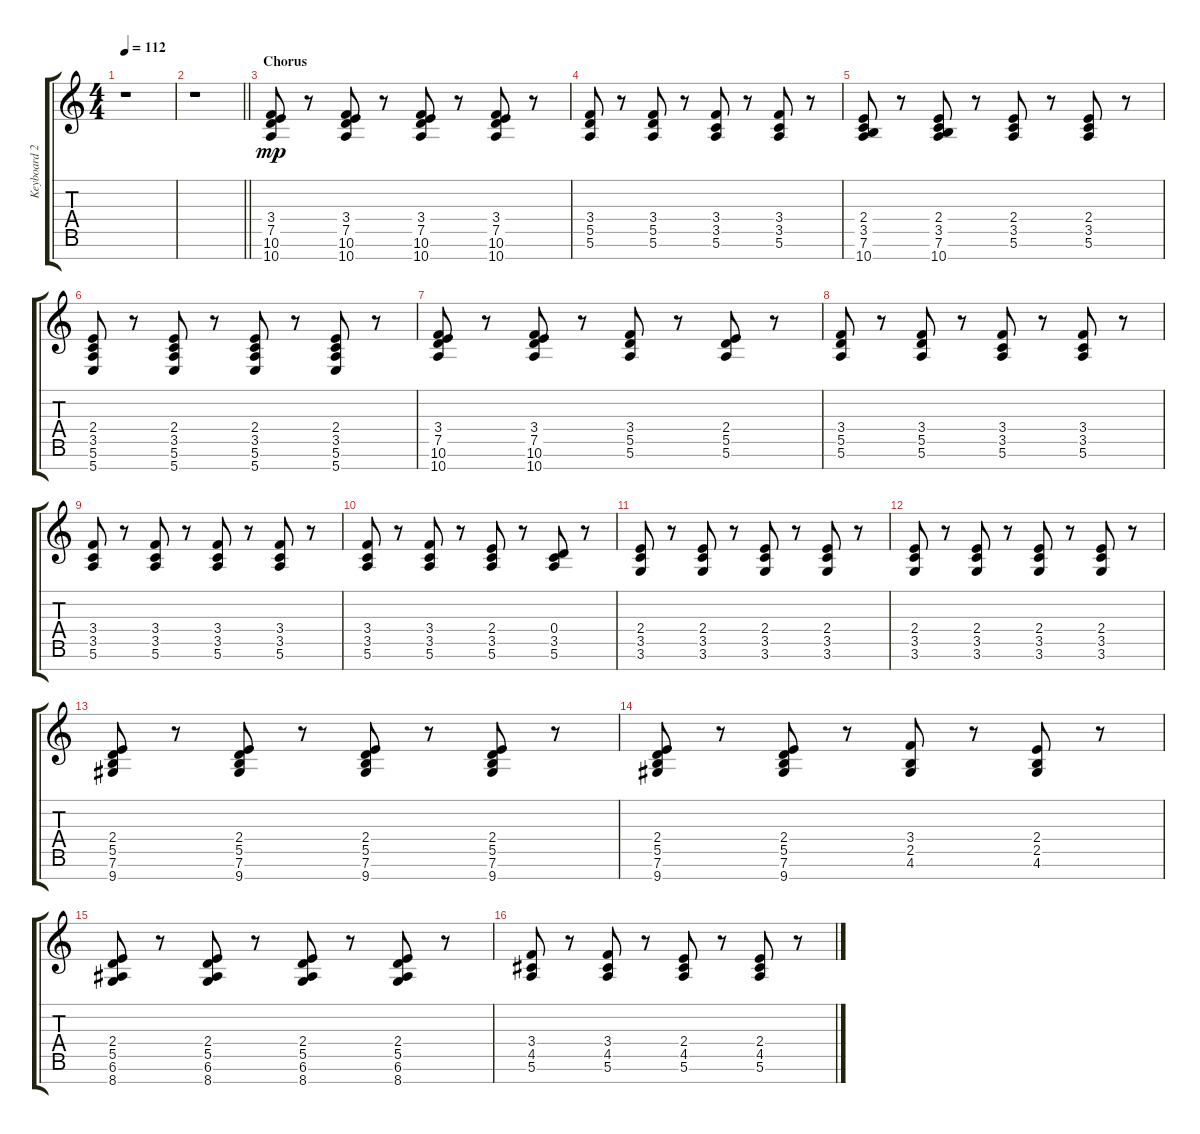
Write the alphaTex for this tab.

\track ("Keyboard 2 (elec.) (RH)" "Keyboard 2") {instrument electricgrandpiano}
\staff {score tabs}
\tuning (E5 B4 G4 D4 A3 E3 B2) {hide}
\ts (4 4)
\tempo 112
\clef g2
\ks c
r.1{dy mp} |
\barLineRight lightlight
r.1 |
\section ("" "Chorus")
(3.4 7.5 10.6 10.7).8 r.8 (3.4 7.5 10.6 10.7).8 r.8 (3.4 7.5 10.6 10.7).8 r.8 (3.4 7.5 10.6 10.7).8 r.8 |
(3.4 5.5 5.6).8 r.8 (3.4 5.5 5.6).8 r.8 (3.4 3.5 5.6).8 r.8 (3.4 3.5 5.6).8 r.8 |
(2.4 3.5 7.6 10.7).8 r.8 (2.4 3.5 7.6 10.7).8 r.8 (2.4 3.5 5.6).8 r.8 (2.4 3.5 5.6).8 r.8 |
(2.4 3.5 5.6 5.7).8 r.8 (2.4 3.5 5.6 5.7).8 r.8 (2.4 3.5 5.6 5.7).8 r.8 (2.4 3.5 5.6 5.7).8 r.8 |
(3.4 7.5 10.6 10.7).8 r.8 (3.4 7.5 10.6 10.7).8 r.8 (3.4 5.5 5.6).8 r.8 (2.4 5.5 5.6).8 r.8 |
(3.4 5.5 5.6).8 r.8 (3.4 5.5 5.6).8 r.8 (3.4 3.5 5.6).8 r.8 (3.4 3.5 5.6).8 r.8 |
(3.4 3.5 5.6).8 r.8 (3.4 3.5 5.6).8 r.8 (3.4 3.5 5.6).8 r.8 (3.4 3.5 5.6).8 r.8 |
(3.4 3.5 5.6).8 r.8 (3.4 3.5 5.6).8 r.8 (2.4 3.5 5.6).8 r.8 (0.4 3.5 5.6).8 r.8 |
(2.4 3.5 3.6).8 r.8 (2.4 3.5 3.6).8 r.8 (2.4 3.5 3.6).8 r.8 (2.4 3.5 3.6).8 r.8 |
(2.4 3.5 3.6).8 r.8 (2.4 3.5 3.6).8 r.8 (2.4 3.5 3.6).8 r.8 (2.4 3.5 3.6).8 r.8 |
(2.4 5.5 7.6 9.7).8 r.8 (2.4 5.5 7.6 9.7).8 r.8 (2.4 5.5 7.6 9.7).8 r.8 (2.4 5.5 7.6 9.7).8 r.8 |
(2.4 5.5 7.6 9.7).8 r.8 (2.4 5.5 7.6 9.7).8 r.8 (3.4 2.5 4.6).8 r.8 (2.4 2.5 4.6).8 r.8 |
(2.4 5.5 6.6 8.7).8 r.8 (2.4 5.5 6.6 8.7).8 r.8 (2.4 5.5 6.6 8.7).8 r.8 (2.4 5.5 6.6 8.7).8 r.8 |
(3.4 4.5 5.6).8 r.8 (3.4 4.5 5.6).8 r.8 (2.4 4.5 5.6).8 r.8 (2.4 4.5 5.6).8 r.8
